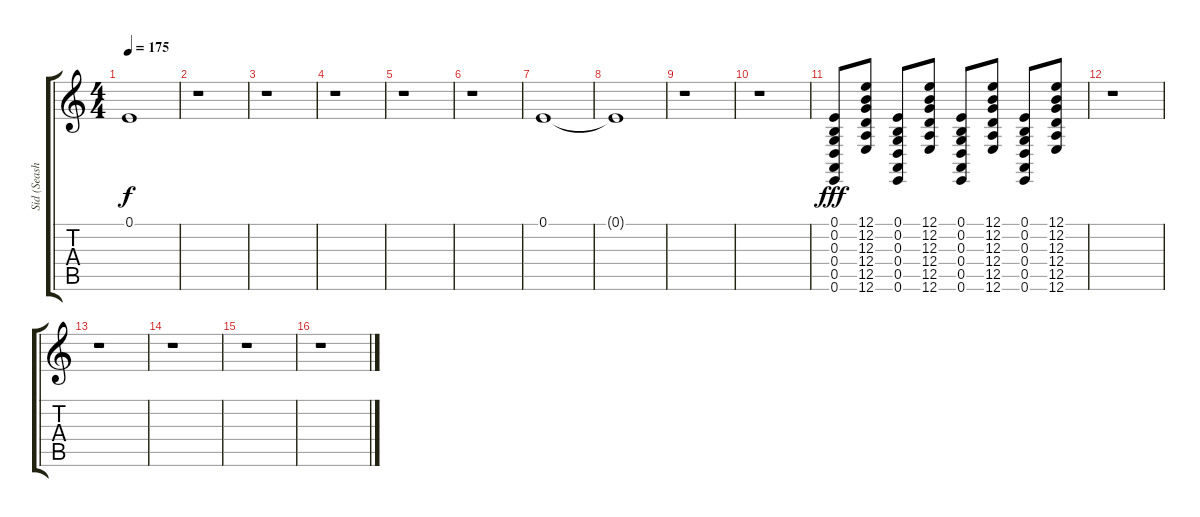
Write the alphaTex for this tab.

\track ("Sid (Seashore)" "Sid (Seash") {instrument seashore}
\staff {score tabs}
\tuning (E4 B3 G3 D3 A2 E2) {hide}
\ts (4 4)
\tempo 175
\clef g2
\ks c
0.1{t}.1{dy f} |
r.1 |
r.1 |
r.1 |
r.1 |
r.1 |
0.1.1 |
0.1{t}.1 |
r.1 |
r.1 |
(0.1 0.2 0.3 0.4 0.5 0.6).8{dy fff volume 16} (12.1 12.2 12.3 12.4 12.5 12.6).8 (0.1 0.2 0.3 0.4 0.5 0.6).8 (12.1 12.2 12.3 12.4 12.5 12.6).8 (0.1 0.2 0.3 0.4 0.5 0.6).8 (12.1 12.2 12.3 12.4 12.5 12.6).8 (0.1 0.2 0.3 0.4 0.5 0.6).8 (12.1 12.2 12.3 12.4 12.5 12.6).8 |
r.1 |
r.1 |
r.1 |
r.1 |
r.1
